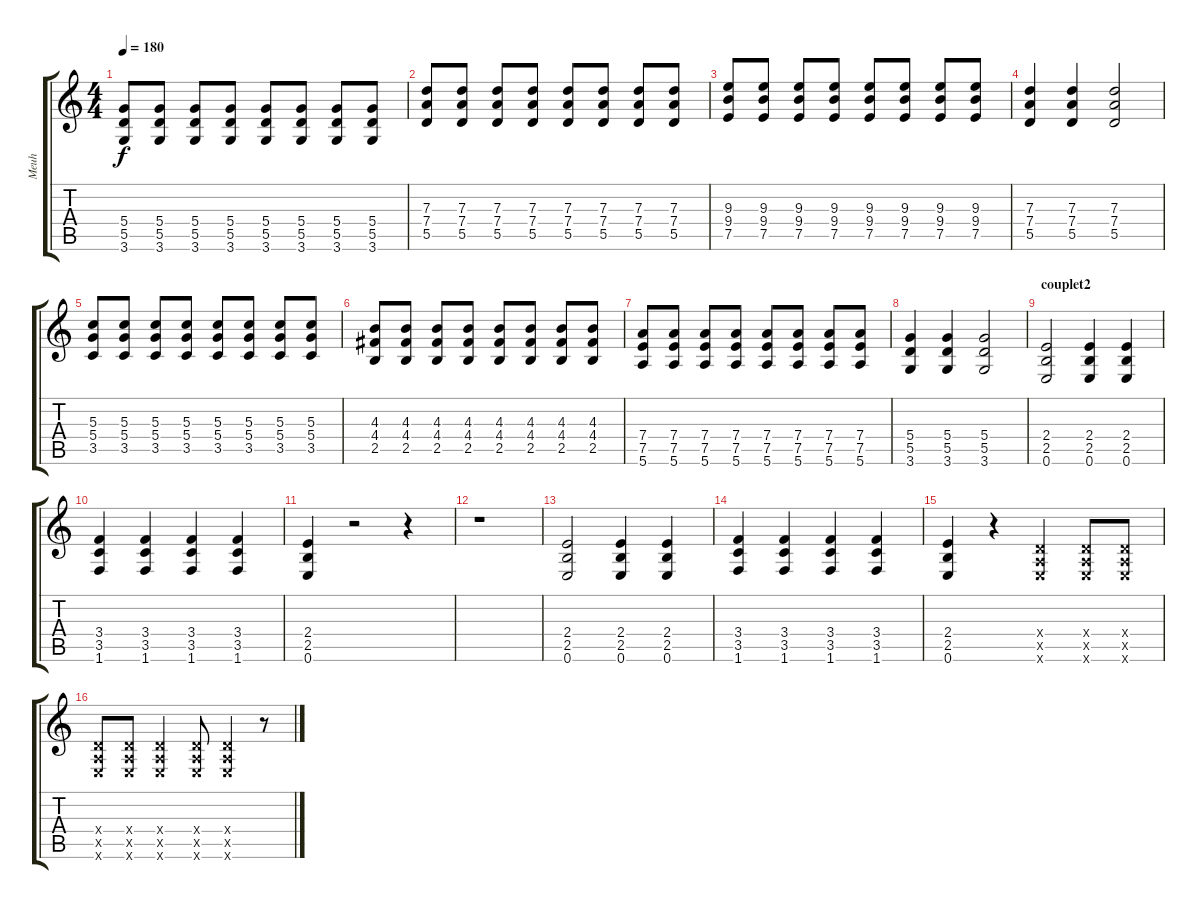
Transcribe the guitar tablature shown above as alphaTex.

\track ("Meuh" "Meuh") {instrument distortionguitar}
\staff {score tabs}
\tuning (E4 B3 G3 D3 A2 E2) {hide}
\ts (4 4)
\tempo 180
\clef g2
\ks c
(5.4 5.5 3.6).8{dy f} (5.4 5.5 3.6).8 (5.4 5.5 3.6).8 (5.4 5.5 3.6).8 (5.4 5.5 3.6).8 (5.4 5.5 3.6).8 (5.4 5.5 3.6).8 (5.4 5.5 3.6).8 |
(7.3 7.4 5.5).8 (7.3 7.4 5.5).8 (7.3 7.4 5.5).8 (7.3 7.4 5.5).8 (7.3 7.4 5.5).8 (7.3 7.4 5.5).8 (7.3 7.4 5.5).8 (7.3 7.4 5.5).8 |
(9.3 9.4 7.5).8 (9.3 9.4 7.5).8 (9.3 9.4 7.5).8 (9.3 9.4 7.5).8 (9.3 9.4 7.5).8 (9.3 9.4 7.5).8 (9.3 9.4 7.5).8 (9.3 9.4 7.5).8 |
(7.3 7.4 5.5).4 (7.3 7.4 5.5).4 (7.3 7.4 5.5).2 |
(5.3 5.4 3.5).8 (5.3 5.4 3.5).8 (5.3 5.4 3.5).8 (5.3 5.4 3.5).8 (5.3 5.4 3.5).8 (5.3 5.4 3.5).8 (5.3 5.4 3.5).8 (5.3 5.4 3.5).8 |
(4.3 4.4 2.5).8 (4.3 4.4 2.5).8 (4.3 4.4 2.5).8 (4.3 4.4 2.5).8 (4.3 4.4 2.5).8 (4.3 4.4 2.5).8 (4.3 4.4 2.5).8 (4.3 4.4 2.5).8 |
(7.4 7.5 5.6).8 (7.4 7.5 5.6).8 (7.4 7.5 5.6).8 (7.4 7.5 5.6).8 (7.4 7.5 5.6).8 (7.4 7.5 5.6).8 (7.4 7.5 5.6).8 (7.4 7.5 5.6).8 |
(5.4 5.5 3.6).4 (5.4 5.5 3.6).4 (5.4 5.5 3.6).2 |
\section ("" "couplet2")
(2.4 2.5 0.6).2 (2.4 2.5 0.6).4 (2.4 2.5 0.6).4 |
(3.4 3.5 1.6).4 (3.4 3.5 1.6).4 (3.4 3.5 1.6).4 (3.4 3.5 1.6).4 |
(2.4 2.5 0.6).4 r.2 r.4 |
r.1 |
(2.4 2.5 0.6).2 (2.4 2.5 0.6).4 (2.4 2.5 0.6).4 |
(3.4 3.5 1.6).4 (3.4 3.5 1.6).4 (3.4 3.5 1.6).4 (3.4 3.5 1.6).4 |
(2.4 2.5 0.6).4 r.4 (0.4{x} 0.5{x} 0.6{x}).4 (0.4{x} 0.5{x} 0.6{x}).8 (0.4{x} 0.5{x} 0.6{x}).8 |
(0.4{x} 0.5{x} 0.6{x}).8 (0.4{x} 0.5{x} 0.6{x}).8 (0.4{x} 0.5{x} 0.6{x}).4 (0.4{x} 0.5{x} 0.6{x}).8 (0.4{x} 0.5{x} 0.6{x}).4 r.8
